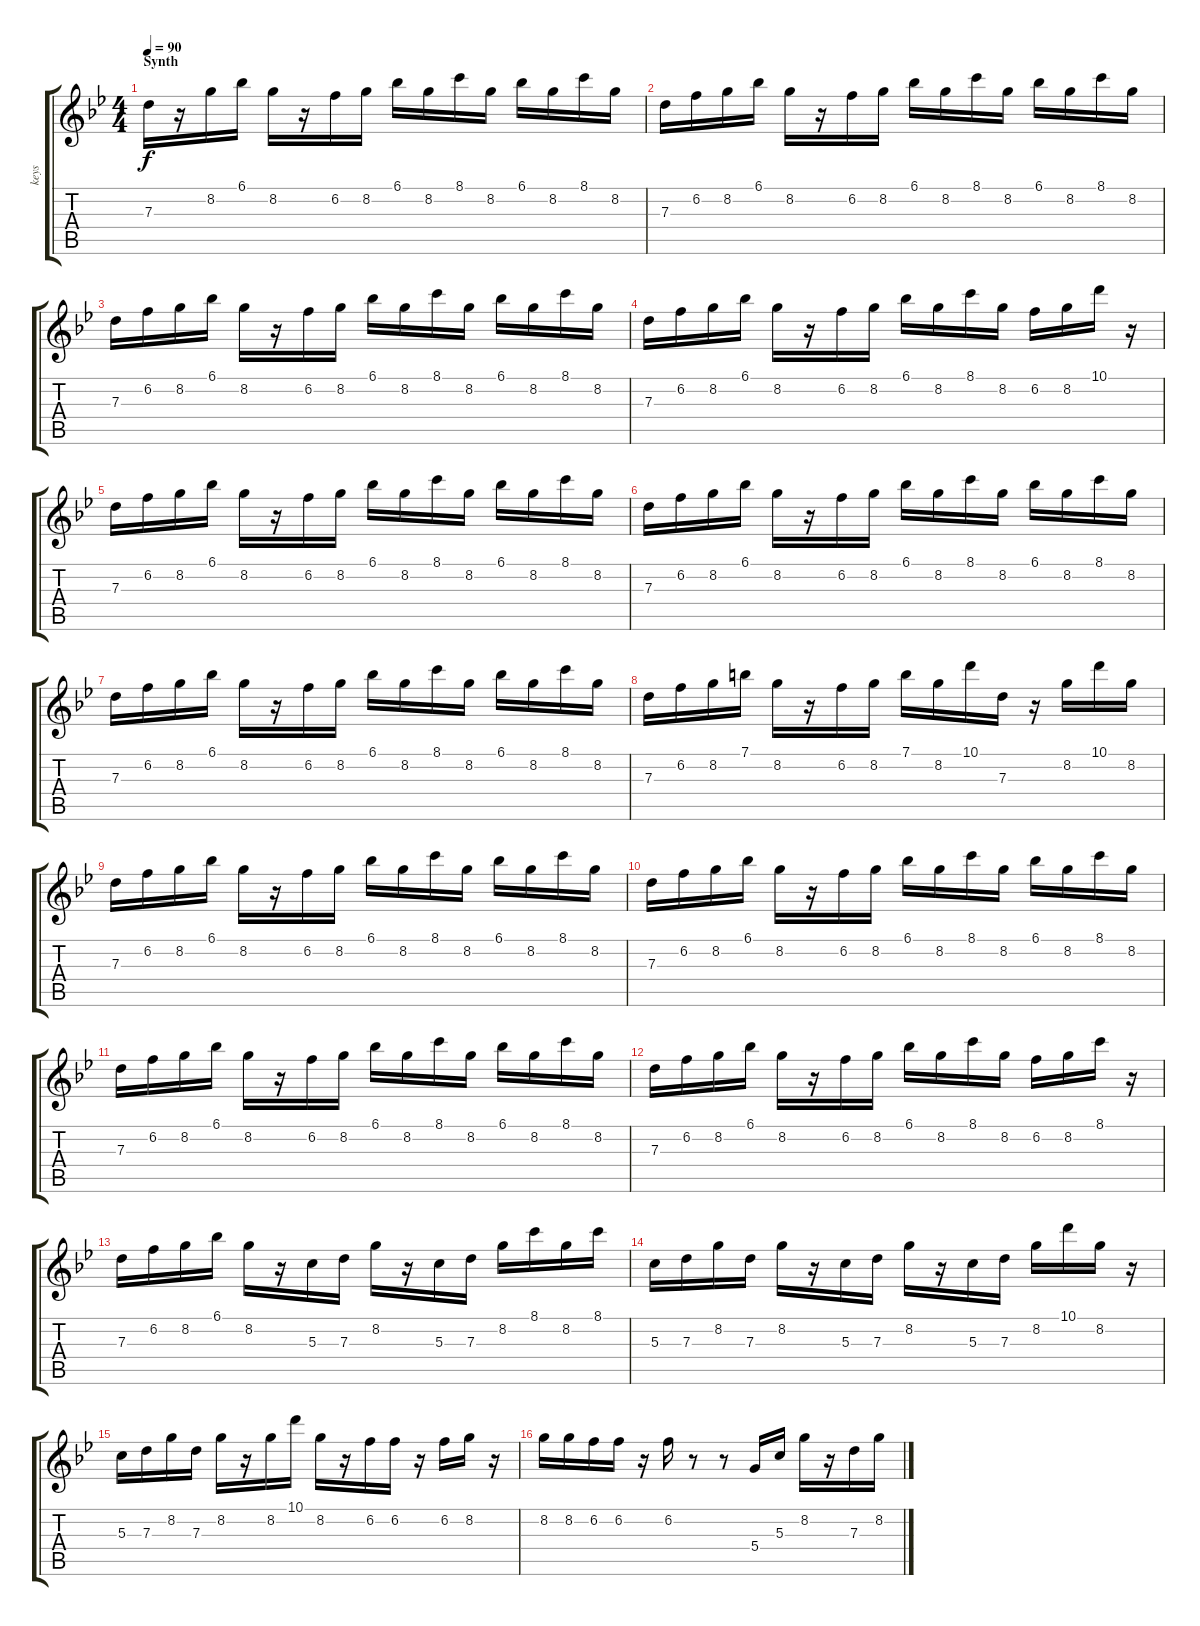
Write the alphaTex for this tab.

\track ("keys" "keys") {instrument electricguitarjazz}
\staff {score tabs}
\tuning (E4 B3 G3 D3 A2 E2) {hide}
\ts (4 4)
\section ("" "Synth")
\tempo 90
\clef g2
\ks bb
7.3.16{dy f} r.16 8.2.16 6.1.16 8.2.16 r.16 6.2.16 8.2.16 6.1.16 8.2.16 8.1.16 8.2.16 6.1.16 8.2.16 8.1.16 8.2.16 |
7.3.16 6.2.16 8.2.16 6.1.16 8.2.16 r.16 6.2.16 8.2.16 6.1.16 8.2.16 8.1.16 8.2.16 6.1.16 8.2.16 8.1.16 8.2.16 |
7.3.16 6.2.16 8.2.16 6.1.16 8.2.16 r.16 6.2.16 8.2.16 6.1.16 8.2.16 8.1.16 8.2.16 6.1.16 8.2.16 8.1.16 8.2.16 |
7.3.16 6.2.16 8.2.16 6.1.16 8.2.16 r.16 6.2.16 8.2.16 6.1.16 8.2.16 8.1.16 8.2.16 6.2.16 8.2.16 10.1.16 r.16 |
7.3.16 6.2.16 8.2.16 6.1.16 8.2.16 r.16 6.2.16 8.2.16 6.1.16 8.2.16 8.1.16 8.2.16 6.1.16 8.2.16 8.1.16 8.2.16 |
7.3.16 6.2.16 8.2.16 6.1.16 8.2.16 r.16 6.2.16 8.2.16 6.1.16 8.2.16 8.1.16 8.2.16 6.1.16 8.2.16 8.1.16 8.2.16 |
7.3.16 6.2.16 8.2.16 6.1.16 8.2.16 r.16 6.2.16 8.2.16 6.1.16 8.2.16 8.1.16 8.2.16 6.1.16 8.2.16 8.1.16 8.2.16 |
7.3.16 6.2.16 8.2.16 7.1.16 8.2.16 r.16 6.2.16 8.2.16 7.1.16 8.2.16 10.1.16 7.3.16 r.16 8.2.16 10.1.16 8.2.16 |
7.3.16 6.2.16 8.2.16 6.1.16 8.2.16 r.16 6.2.16 8.2.16 6.1.16 8.2.16 8.1.16 8.2.16 6.1.16 8.2.16 8.1.16 8.2.16 |
7.3.16 6.2.16 8.2.16 6.1.16 8.2.16 r.16 6.2.16 8.2.16 6.1.16 8.2.16 8.1.16 8.2.16 6.1.16 8.2.16 8.1.16 8.2.16 |
7.3.16 6.2.16 8.2.16 6.1.16 8.2.16 r.16 6.2.16 8.2.16 6.1.16 8.2.16 8.1.16 8.2.16 6.1.16 8.2.16 8.1.16 8.2.16 |
7.3.16 6.2.16 8.2.16 6.1.16 8.2.16 r.16 6.2.16 8.2.16 6.1.16 8.2.16 8.1.16 8.2.16 6.2.16 8.2.16 8.1.16 r.16 |
7.3.16 6.2.16 8.2.16 6.1.16 8.2.16 r.16 5.3.16 7.3.16 8.2.16 r.16 5.3.16 7.3.16 8.2.16 8.1.16 8.2.16 8.1.16 |
5.3.16 7.3.16 8.2.16 7.3.16 8.2.16 r.16 5.3.16 7.3.16 8.2.16 r.16 5.3.16 7.3.16 8.2.16 10.1.16 8.2.16 r.16 |
5.3.16 7.3.16 8.2.16 7.3.16 8.2.16 r.16 8.2.16 10.1.16 8.2.16 r.16 6.2.16 6.2.16 r.16 6.2.16 8.2.16 r.16 |
8.2.16 8.2.16 6.2.16 6.2.16 r.16 6.2.16 r.8 r.8 5.4.16 5.3.16 8.2.16 r.16 7.3.16 8.2.16
